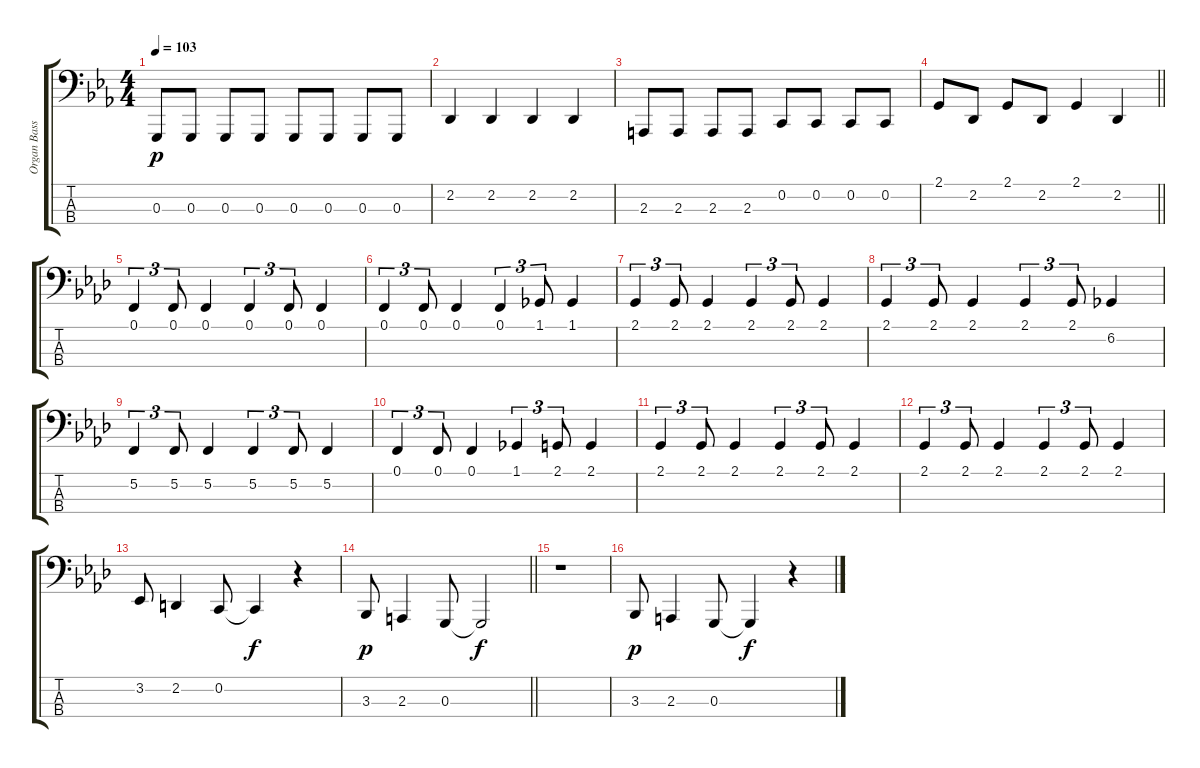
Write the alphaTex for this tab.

\track ("Organ Bass" "Organ Bass") {instrument drawbarorgan}
\staff {score tabs}
\tuning (F2 C2 G1 D1) {hide}
\ts (4 4)
\tempo 103
\clef f4
\ks eb
0.3.8{dy p} 0.3.8 0.3.8 0.3.8 0.3.8 0.3.8 0.3.8 0.3.8 |
2.2.4 2.2.4 2.2.4 2.2.4 |
2.3.8 2.3.8 2.3.8 2.3.8 0.2.8 0.2.8 0.2.8 0.2.8 |
\barLineRight lightlight
2.1.8 2.2.8 2.1.8 2.2.8 2.1.4 2.2.4 |
\ks ab
0.1.4{tu (3 2)} 0.1.8{tu (3 2)} 0.1.4 0.1.4{tu (3 2)} 0.1.8{tu (3 2)} 0.1.4 |
0.1.4{tu (3 2)} 0.1.8{tu (3 2)} 0.1.4 0.1.4{tu (3 2)} 1.1.8{tu (3 2)} 1.1.4 |
2.1.4{tu (3 2)} 2.1.8{tu (3 2)} 2.1.4 2.1.4{tu (3 2)} 2.1.8{tu (3 2)} 2.1.4 |
2.1.4{tu (3 2)} 2.1.8{tu (3 2)} 2.1.4 2.1.4{tu (3 2)} 2.1.8{tu (3 2)} 6.2.4 |
5.2.4{tu (3 2)} 5.2.8{tu (3 2)} 5.2.4 5.2.4{tu (3 2)} 5.2.8{tu (3 2)} 5.2.4 |
0.1.4{tu (3 2)} 0.1.8{tu (3 2)} 0.1.4 1.1.4{tu (3 2)} 2.1.8{tu (3 2)} 2.1.4 |
2.1.4{tu (3 2)} 2.1.8{tu (3 2)} 2.1.4 2.1.4{tu (3 2)} 2.1.8{tu (3 2)} 2.1.4 |
2.1.4{tu (3 2)} 2.1.8{tu (3 2)} 2.1.4 2.1.4{tu (3 2)} 2.1.8{tu (3 2)} 2.1.4 |
3.2.8 2.2.4 0.2.8 0.2{t}.4{dy f} r.4 |
\barLineRight lightlight
3.3.8{dy p} 2.3.4 0.3.8 0.3{t}.2{dy f} |
r.1 |
3.3.8{dy p} 2.3.4 0.3.8 0.3{t}.4{dy f} r.4
